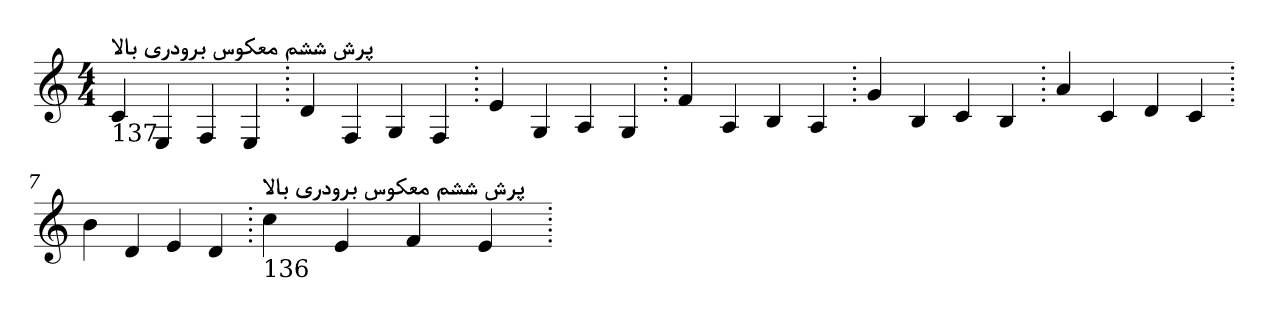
**kern
*part1
*staff1
!!LO:LB:g=z
*clefG2
*k[]
*C:
*M4/4
=1
!LO:TX:b:t=137
!LO:TX:a:t=پرش ششم معکوس برودری بالا
4ci/
4Ei/
4Fi/
4Ei/
=2.
*k[]
*C:
4di/
4Fi/
4Gi/
4Fi/
=3.
*k[]
*C:
4ei/
4Gi/
4Ai/
4Gi/
!!LO:LB:g=z
=4.
*k[]
*C:
4fi/
4Ai/
4Bi/
4Ai/
=5.
*k[]
*C:
4gi/
4Bi/
4ci/
4Bi/
=6.
*k[]
*C:
4ai/
4ci/
4di/
4ci/
=7.
*k[]
*C:
4bi\
4di/
4ei/
4di/
!!LO:PB:g=z
=8.
*k[]
*C:
!LO:TX:b:t=136
!LO:TX:a:t=پرش ششم معکوس برودری بالا
4cci\
4ei/
4fi/
4ei/
=.
*-
